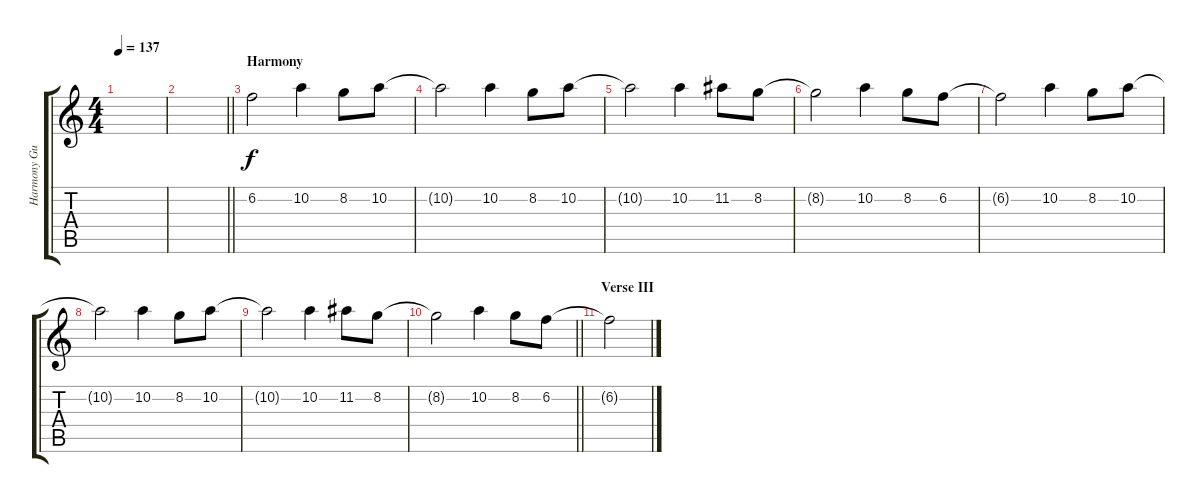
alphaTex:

\track ("Harmony Guitar 2" "Harmony Gu") {instrument distortionguitar}
\staff {score tabs}
\tuning (E4 B3 G3 D3 A2 D2) {hide}
\ts (4 4)
\tempo 137
\clef g2
\ks c
|
\barLineRight lightlight
|
\section ("" "Harmony ")
6.2.2 10.2.4 8.2.8 10.2.8 |
10.2{t}.2 10.2.4 8.2.8 10.2.8 |
10.2{t}.2 10.2.4 11.2.8 8.2.8 |
8.2{t}.2 10.2.4 8.2.8 6.2.8 |
6.2{t}.2 10.2.4 8.2.8 10.2.8 |
10.2{t}.2 10.2.4 8.2.8 10.2.8 |
10.2{t}.2 10.2.4 11.2.8 8.2.8 |
\barLineRight lightlight
8.2{t}.2 10.2.4 8.2.8 6.2.8 |
\section ("" "Verse III")
6.2{t}.2
